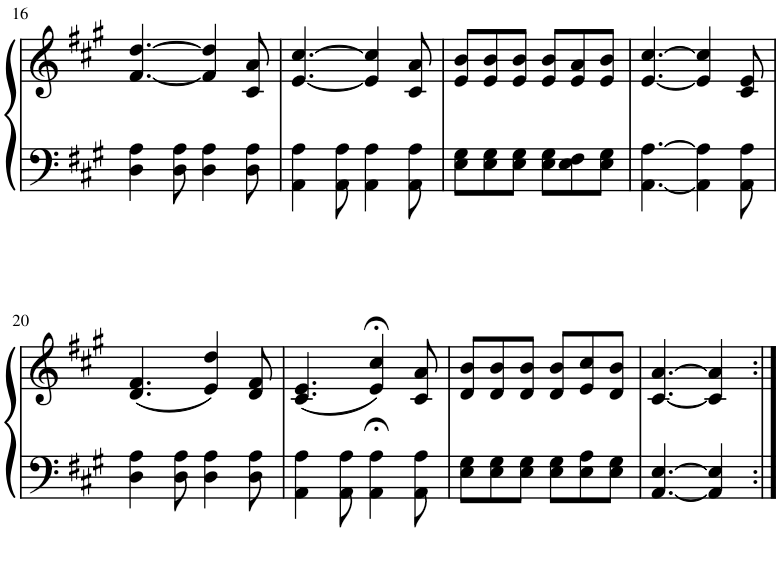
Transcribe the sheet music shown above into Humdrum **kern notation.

**kern	**kern
*part1	*part1
*staff2	*staff1
*I"Piano	*
*I'Pno.	*
!!LO:PB:g=z
*clefF4	*clefG2
*k[f#c#g#]	*k[f#c#g#]
*M6/8	*M6/8
=16	=16
4D\ 4A\	[4.f#/ [4.dd/
8D\ 8A\	.
4D\ 4A\	4f#/] 4dd/]
8D\ 8A\	8c#/ 8a/
=17	=17
4AA\ 4A\	[4.e/ [4.cc#/
8AA\ 8A\	.
4AA\ 4A\	4e/] 4cc#/]
8AA\ 8A\	8c#/ 8a/
=18	=18
8E\ 8G#\L	8e/ 8b/L
8E\ 8G#\	8e/ 8b/
8E\ 8G#\J	8e/ 8b/J
8E\ 8G#\L	8e/ 8b/L
8E\ 8F#\	8e/ 8a/
8E\ 8G#\J	8e/ 8b/J
=19	=19
[4.AA\ [4.A\	[4.e/ [4.cc#/
4AA\] 4A\]	4e/] 4cc#/]
8AA\ 8A\	8c#/ 8e/
!!LO:LB:g=z
=20	=20
4D\ 4A\	(4.d/ 4.f#/
8D\ 8A\	.
4D\ 4A\	4e/ 4dd/)
8D\ 8A\	8d/ 8f#/
=21	=21
4AA\ 4A\	(4.c#/ 4.e/
8AA\ 8A\	.
4AA\;< 4A\;<	4e/;< 4cc#/;<)
8AA\ 8A\	8c#/ 8a/
=22	=22
8E\ 8G#\L	8d/ 8b/L
8E\ 8G#\	8d/ 8b/
8E\ 8G#\J	8d/ 8b/J
8E\ 8G#\L	8d/ 8b/L
8E\ 8A\	8e/ 8cc#/
8E\ 8G#\J	8d/ 8b/J
=23	=23
[4.AA/ [4.E/	[4.c#/ [4.a/
4AA/] 4E/]	4c#/] 4a/]
=:|!	=:|!
*-	*-
